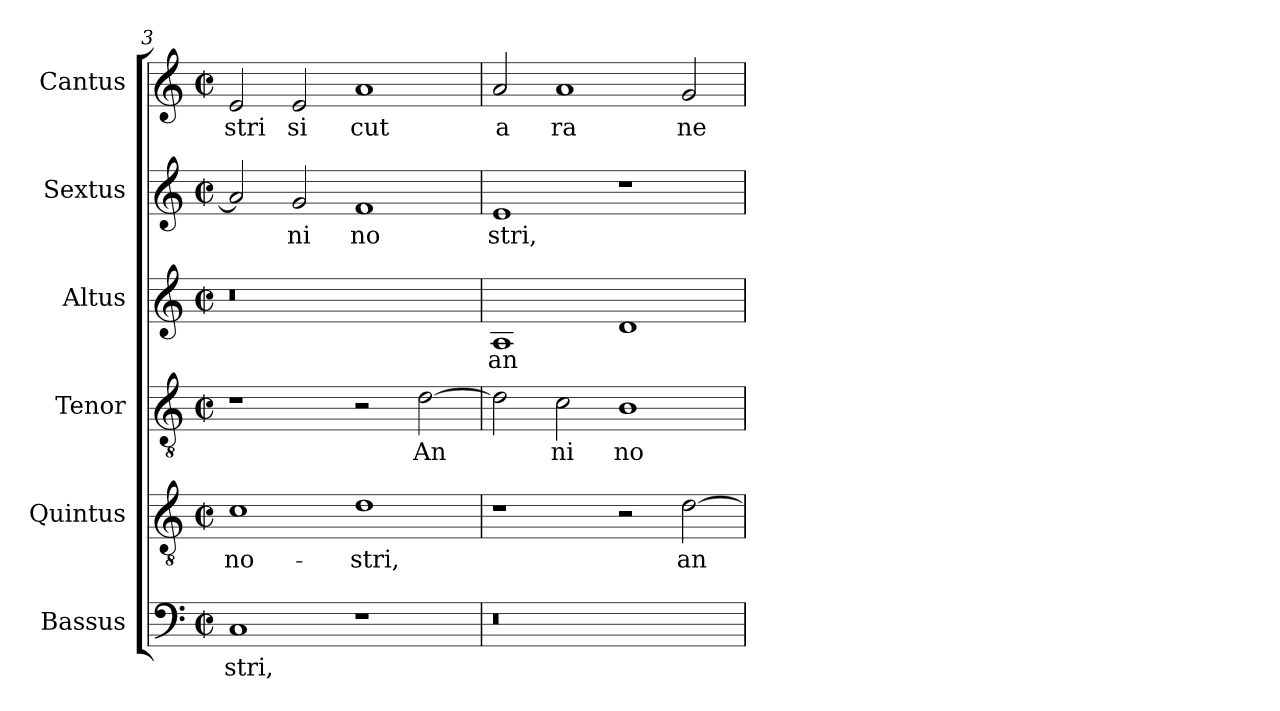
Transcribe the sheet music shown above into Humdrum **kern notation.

**kern	**text	**kern	**text	**kern	**text	**kern	**text	**kern	**text	**kern	**text
*part6	*part6	*part5	*part5	*part4	*part4	*part3	*part3	*part2	*part2	*part1	*part1
*staff6	*staff6	*staff5	*staff5	*staff4	*staff4	*staff3	*staff3	*staff2	*staff2	*staff1	*staff1
*I"Bassus	*	*I"Quintus	*	*I"Tenor	*	*I"Altus	*	*I"Sextus	*	*I"Cantus	*
*clefF4	*	*clefGv2	*	*clefGv2	*	*clefG2	*	*clefG2	*	*clefG2	*
*k[]	*	*k[]	*	*k[]	*	*k[]	*	*k[]	*	*k[]	*
*C:	*	*C:	*	*C:	*	*C:	*	*C:	*	*C:	*
*M2/2	*	*M2/2	*	*M2/2	*	*M2/2	*	*M2/2	*	*M2/2	*
*met(c|)	*	*met(c|)	*	*met(c|)	*	*met(c|)	*	*met(c|)	*	*met(c|)	*
=3	=3	=3	=3	=3	=3	=3	=3	=3	=3	=3	=3
!	!LO:LY:b:cj	!	!LO:LY:b:cj	!	!	!	!	!	!LO:LY:b:cj	!	!LO:LY:b:cj
1C	-stri,	1c	no-	1r	.	0r	.	2a/]	.	2e/	stri
!	!	!	!	!	!	!	!	!	!LO:LY:b:cj	!	!LO:LY:b:cj
.	.	.	.	.	.	.	.	2g/	ni	2e/	si
!	!	!	!LO:LY:b:cj	!	!	!	!	!	!LO:LY:b:cj	!	!LO:LY:b:cj
1r	.	1d	-stri,	2r	.	.	.	1f	no	1a	cut
!	!	!	!	!	!LO:LY:b	!	!	!	!	!	!
.	.	.	.	[>2d\	An	.	.	.	.	.	.
=4	=4	=4	=4	=4	=4	=4	=4	=4	=4	=4	=4
!	!	!	!	!	!LO:LY:b	!	!LO:LY:b:cj	!	!LO:LY:b:cj	!	!LO:LY:b:cj
0r	.	1r	.	2d\]	.	1A	an-	1e	stri,	2a/	a
!	!	!	!	!	!LO:LY:b	!	!	!	!	!	!LO:LY:b:cj
.	.	.	.	2c\	ni	.	.	.	.	1a	ra
!	!	!	!	!	!LO:LY:b	!	!LO:LY:b:cj	!	!	!	!
.	.	2r	.	1B	no	1d	--	1r	.	.	.
!	!	!	!LO:LY:b:cj	!	!	!	!	!	!	!	!LO:LY:b:cj
.	.	[>2d\	an-	.	.	.	.	.	.	2g/	ne
=	=	=	=	=	=	=	=	=	=	=	=
*-	*-	*-	*-	*-	*-	*-	*-	*-	*-	*-	*-
